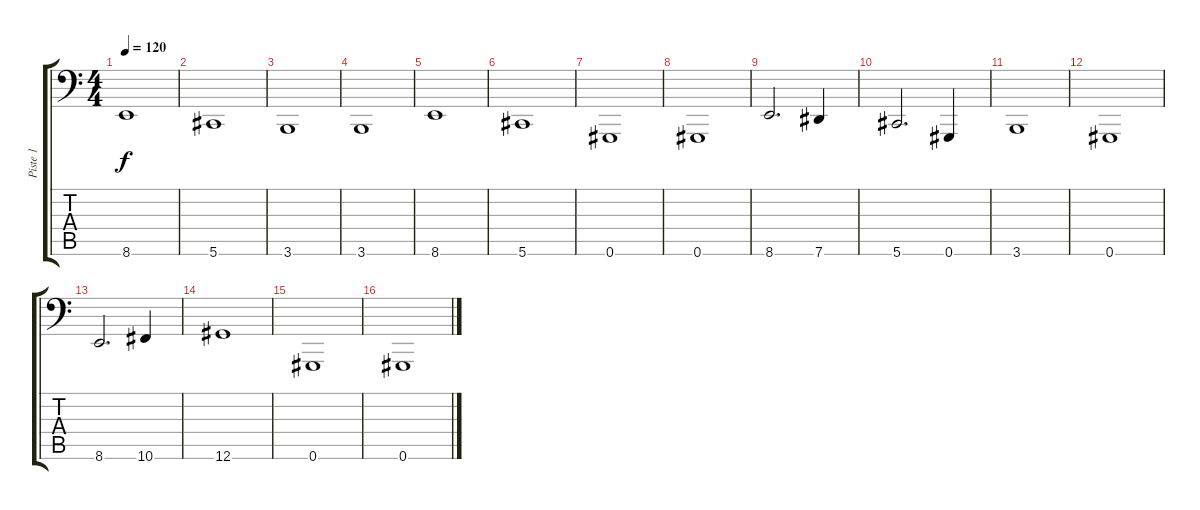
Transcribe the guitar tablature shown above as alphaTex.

\track ("Piste 1" "Piste 1") {instrument stringensemble1}
\staff {score tabs}
\tuning (E4 B3 G3 D3 A2 Ab1) {hide}
\ts (4 4)
\tempo 120
\clef f4
\ks c
8.6.1{dy f} |
5.6.1 |
3.6.1 |
3.6.1 |
8.6.1 |
5.6.1 |
0.6.1 |
0.6.1 |
8.6.2{d} 7.6.4 |
5.6.2{d} 0.6.4 |
3.6.1 |
0.6.1 |
8.6.2{d} 10.6.4 |
12.6.1 |
0.6.1 |
0.6.1
